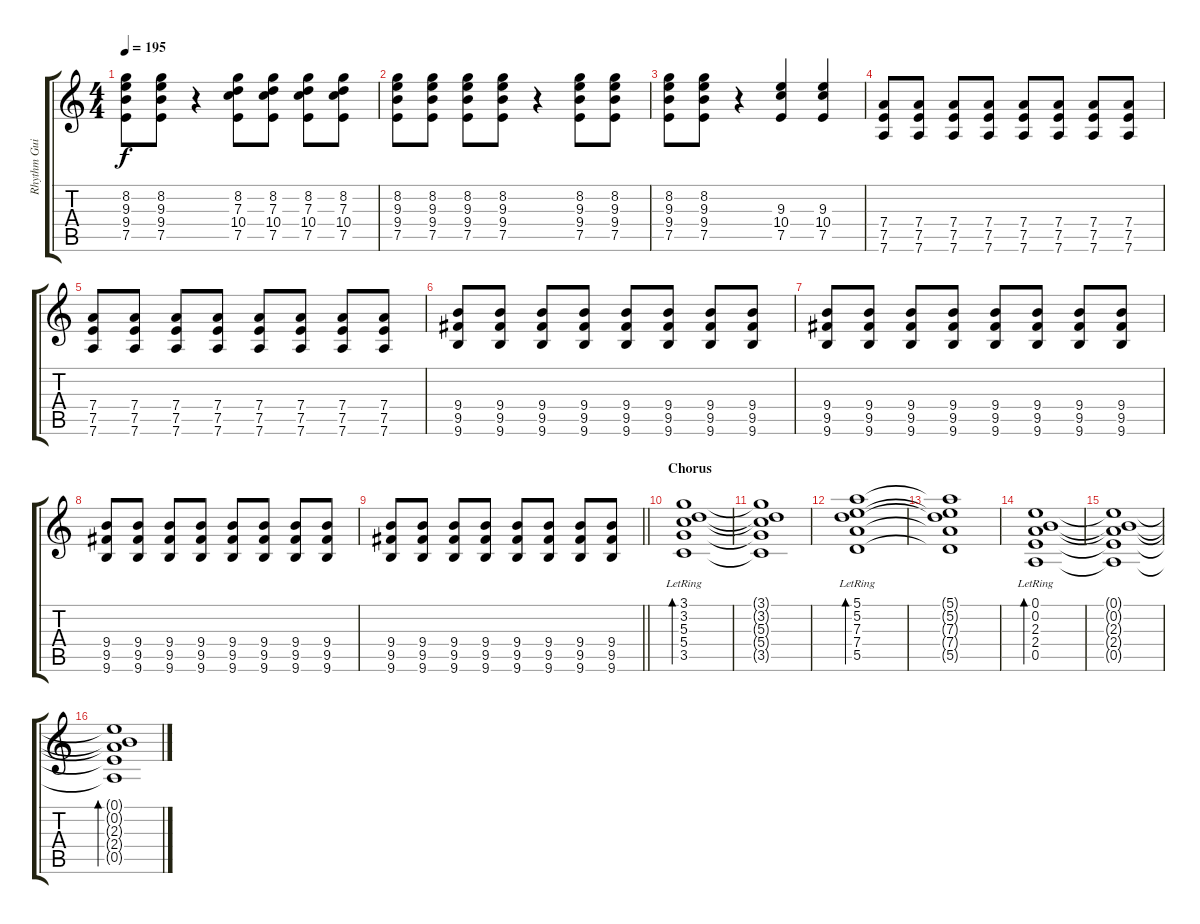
\track ("Rhythm Guitar" "Rhythm Gui") {instrument overdrivenguitar}
\staff {score tabs}
\tuning (E4 B3 G3 D3 A2 D2) {hide}
\ts (4 4)
\tempo 195
\clef g2
\ks c
(8.2 9.3 9.4 7.5).8{dy f} (8.2 9.3 9.4 7.5).8 r.4 (8.2 7.3 10.4 7.5).8 (8.2 7.3 10.4 7.5).8 (8.2 7.3 10.4 7.5).8 (8.2 7.3 10.4 7.5).8 |
(8.2 9.3 9.4 7.5).8 (8.2 9.3 9.4 7.5).8 (8.2 9.3 9.4 7.5).8 (8.2 9.3 9.4 7.5).8 r.4 (8.2 9.3 9.4 7.5).8 (8.2 9.3 9.4 7.5).8 |
(8.2 9.3 9.4 7.5).8 (8.2 9.3 9.4 7.5).8 r.4 (9.3 10.4 7.5).4 (9.3 10.4 7.5).4 |
(7.4 7.5 7.6).8 (7.4 7.5 7.6).8 (7.4 7.5 7.6).8 (7.4 7.5 7.6).8 (7.4 7.5 7.6).8 (7.4 7.5 7.6).8 (7.4 7.5 7.6).8 (7.4 7.5 7.6).8 |
(7.4 7.5 7.6).8 (7.4 7.5 7.6).8 (7.4 7.5 7.6).8 (7.4 7.5 7.6).8 (7.4 7.5 7.6).8 (7.4 7.5 7.6).8 (7.4 7.5 7.6).8 (7.4 7.5 7.6).8 |
(9.4 9.5 9.6).8 (9.4 9.5 9.6).8 (9.4 9.5 9.6).8 (9.4 9.5 9.6).8 (9.4 9.5 9.6).8 (9.4 9.5 9.6).8 (9.4 9.5 9.6).8 (9.4 9.5 9.6).8 |
(9.4 9.5 9.6).8 (9.4 9.5 9.6).8 (9.4 9.5 9.6).8 (9.4 9.5 9.6).8 (9.4 9.5 9.6).8 (9.4 9.5 9.6).8 (9.4 9.5 9.6).8 (9.4 9.5 9.6).8 |
(9.4 9.5 9.6).8 (9.4 9.5 9.6).8 (9.4 9.5 9.6).8 (9.4 9.5 9.6).8 (9.4 9.5 9.6).8 (9.4 9.5 9.6).8 (9.4 9.5 9.6).8 (9.4 9.5 9.6).8 |
\barLineRight lightlight
(9.4 9.5 9.6).8 (9.4 9.5 9.6).8 (9.4 9.5 9.6).8 (9.4 9.5 9.6).8 (9.4 9.5 9.6).8 (9.4 9.5 9.6).8 (9.4 9.5 9.6).8 (9.4 9.5 9.6).8 |
\section ("" "Chorus")
(3.1{lr} 3.2{lr} 5.3{lr} 5.4{lr} 3.5{lr}).1{bd 480 instrument overdrivenguitar} |
(3.1{t} 3.2{t} 5.3{t} 5.4{t} 3.5{t}).1 |
(5.1{lr} 5.2{lr} 7.3{lr} 7.4{lr} 5.5{lr}).1{bd 480} |
(5.1{t} 5.2{t} 7.3{t} 7.4{t} 5.5{t}).1 |
(0.1{lr} 0.2{lr} 2.3{lr} 2.4{lr} 0.5{lr}).1{bd 480} |
(0.1{t} 0.2{t} 2.3{t} 2.4{t} 0.5{t}).1 |
(0.1{t} 0.2{t} 2.3{t} 2.4{t} 0.5{t}).1{bd 480}
